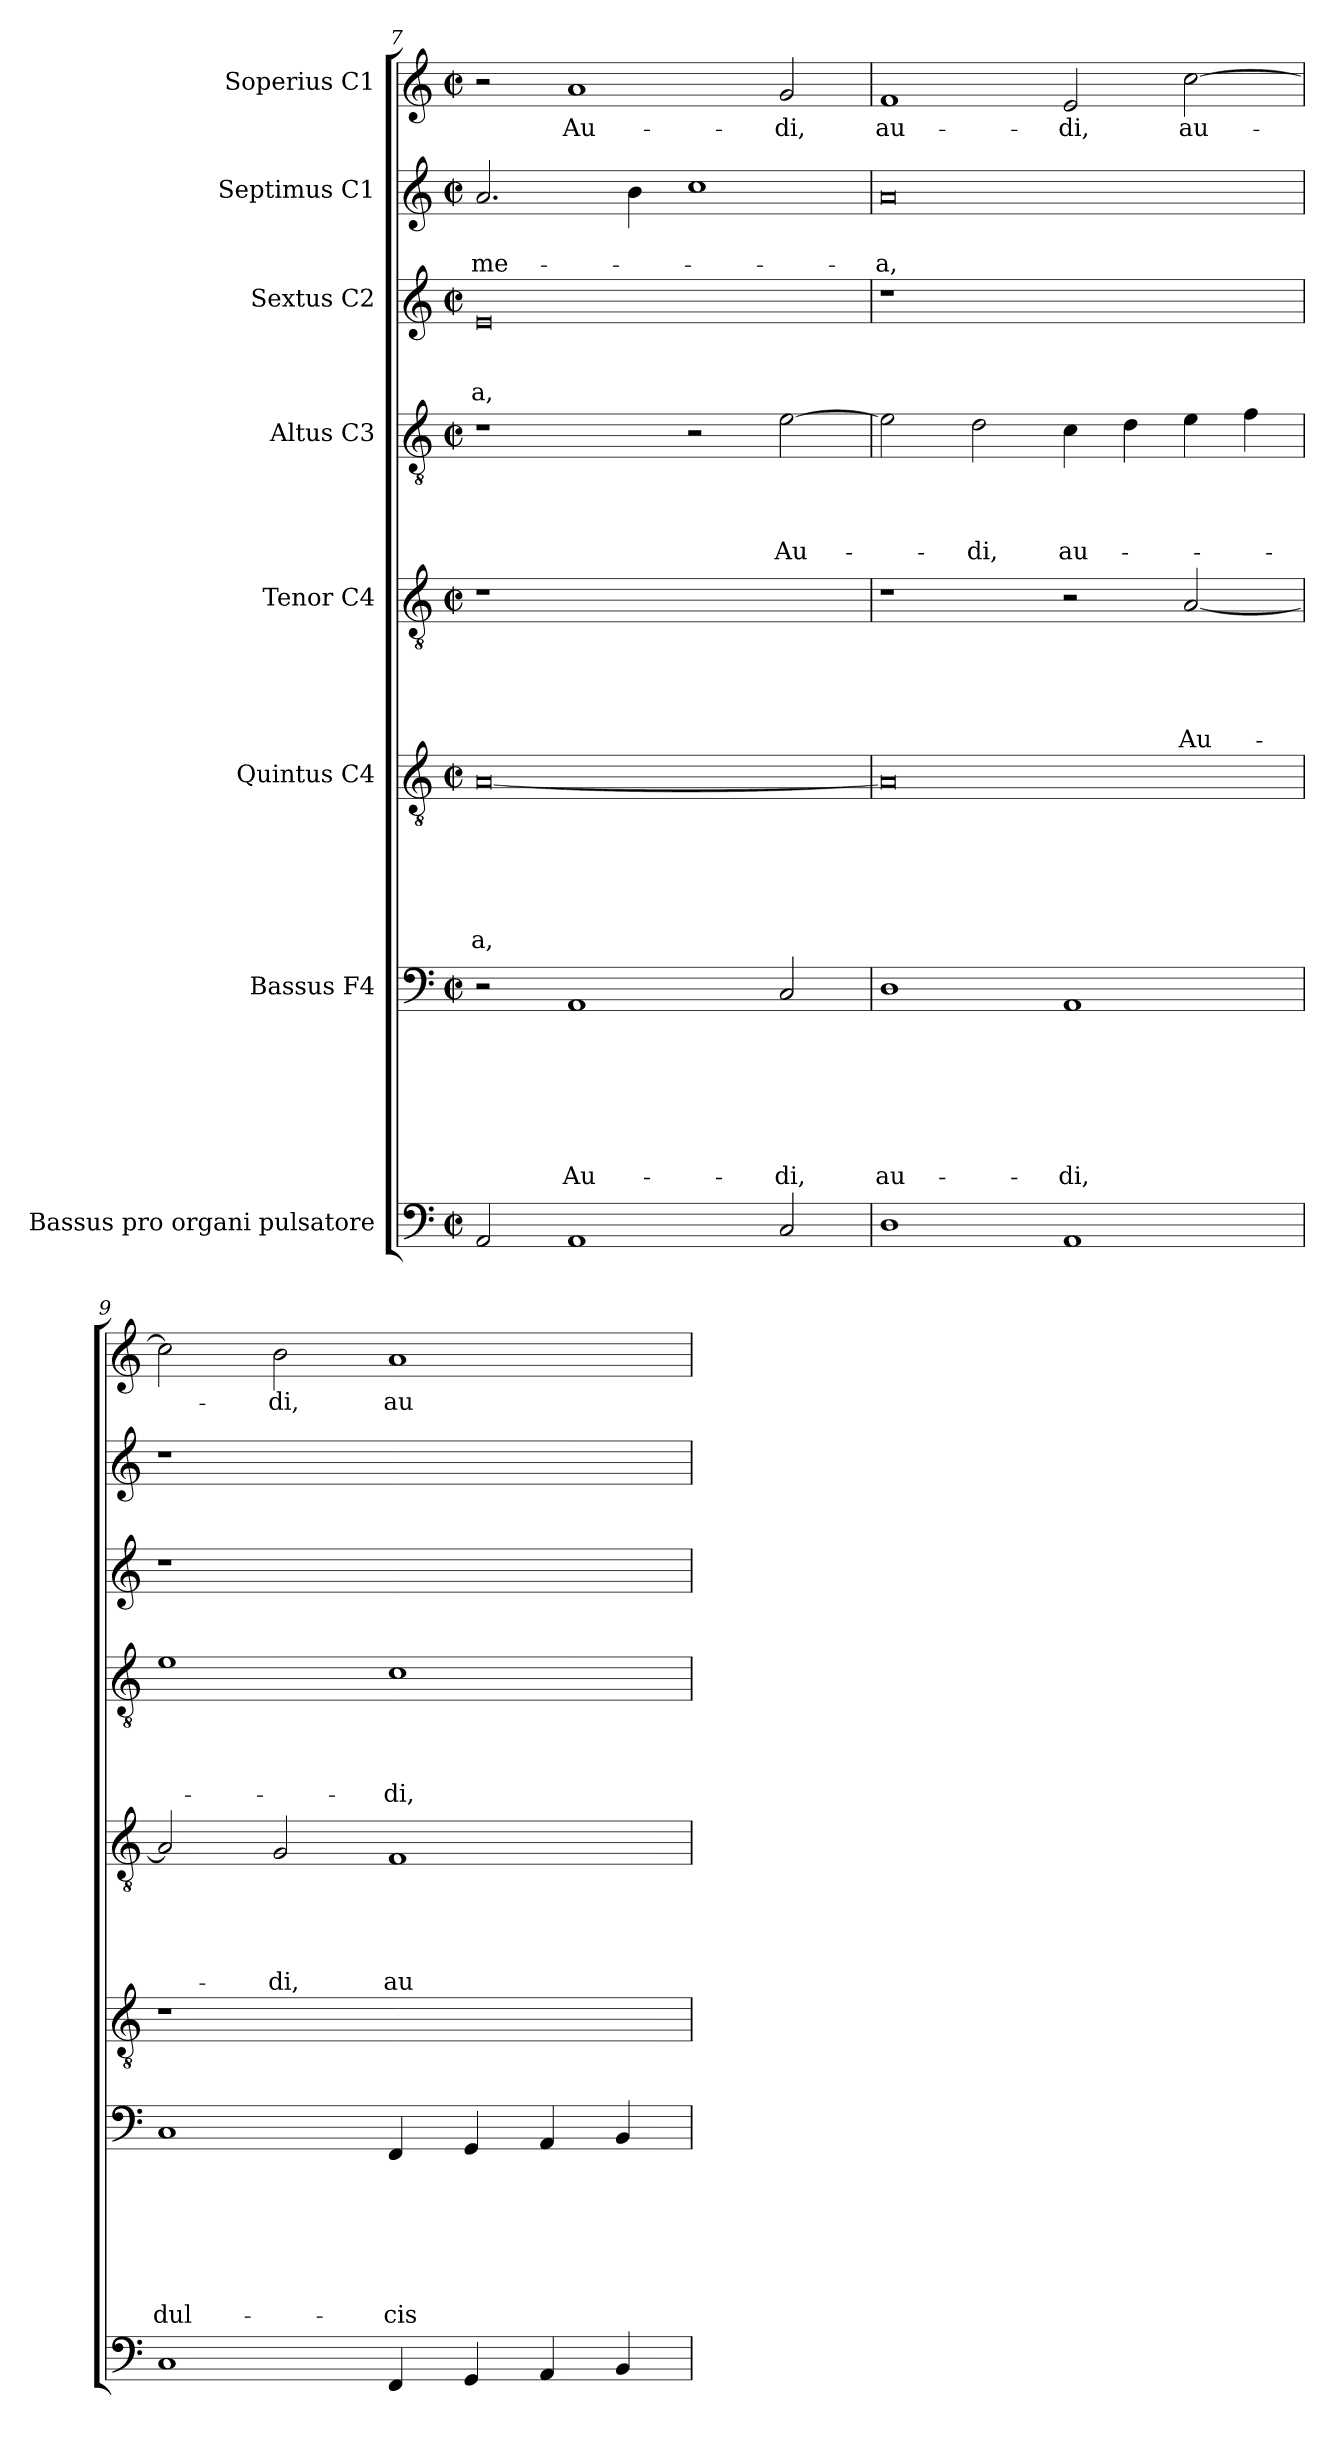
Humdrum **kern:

**kern	**kern	**text	**text	**text	**text	**text	**text	**text	**kern	**text	**text	**text	**text	**text	**text	**kern	**text	**text	**text	**text	**text	**kern	**text	**text	**text	**text	**kern	**text	**text	**text	**kern	**text	**text	**kern	**text
*part8	*part7	*part7	*part7	*part7	*part7	*part7	*part7	*part7	*part6	*part6	*part6	*part6	*part6	*part6	*part6	*part5	*part5	*part5	*part5	*part5	*part5	*part4	*part4	*part4	*part4	*part4	*part3	*part3	*part3	*part3	*part2	*part2	*part2	*part1	*part1
*staff8	*staff7	*staff7	*staff7	*staff7	*staff7	*staff7	*staff7	*staff7	*staff6	*staff6	*staff6	*staff6	*staff6	*staff6	*staff6	*staff5	*staff5	*staff5	*staff5	*staff5	*staff5	*staff4	*staff4	*staff4	*staff4	*staff4	*staff3	*staff3	*staff3	*staff3	*staff2	*staff2	*staff2	*staff1	*staff1
*I"Bassus pro organi pulsatore	*I"Bassus F4	*	*	*	*	*	*	*	*I"Quintus C4	*	*	*	*	*	*	*I"Tenor C4	*	*	*	*	*	*I"Altus C3	*	*	*	*	*I"Sextus C2	*	*	*	*I"Septimus C1	*	*	*I"Soperius C1	*
!!LO:LB:g=z
*clefF4	*clefF4	*	*	*	*	*	*	*	*clefGv2	*	*	*	*	*	*	*clefGv2	*	*	*	*	*	*clefGv2	*	*	*	*	*clefG2	*	*	*	*clefG2	*	*	*clefG2	*
*k[]	*k[]	*	*	*	*	*	*	*	*k[]	*	*	*	*	*	*	*k[]	*	*	*	*	*	*k[]	*	*	*	*	*k[]	*	*	*	*k[]	*	*	*k[]	*
*C:	*C:	*	*	*	*	*	*	*	*C:	*	*	*	*	*	*	*C:	*	*	*	*	*	*C:	*	*	*	*	*C:	*	*	*	*C:	*	*	*C:	*
*M2/2	*M2/2	*	*	*	*	*	*	*	*M2/2	*	*	*	*	*	*	*M2/2	*	*	*	*	*	*M2/2	*	*	*	*	*M2/2	*	*	*	*M2/2	*	*	*M2/2	*
*met(c|)	*met(c|)	*	*	*	*	*	*	*	*met(c|)	*	*	*	*	*	*	*met(c|)	*	*	*	*	*	*met(c|)	*	*	*	*	*met(c|)	*	*	*	*met(c|)	*	*	*met(c|)	*
=7	=7	=7	=7	=7	=7	=7	=7	=7	=7	=7	=7	=7	=7	=7	=7	=7	=7	=7	=7	=7	=7	=7	=7	=7	=7	=7	=7	=7	=7	=7	=7	=7	=7	=7	=7
2AA/	2r	.	.	.	.	.	.	.	[0A	.	.	.	.	.	-a,	1r	.	.	.	.	.	1r	.	.	.	.	0e	.	.	-a,	2.a/	.	me-	2r	.
1AA	1AA	.	.	.	.	.	.	Au-	.	.	.	.	.	.	.	.	.	.	.	.	.	.	.	.	.	.	.	.	.	.	.	.	.	1a	Au-
.	.	.	.	.	.	.	.	.	.	.	.	.	.	.	.	.	.	.	.	.	.	.	.	.	.	.	.	.	.	.	4b\	.	.	.	.
.	.	.	.	.	.	.	.	.	.	.	.	.	.	.	.	1ryy	.	.	.	.	.	2r	.	.	.	.	.	.	.	.	1cc	.	.	.	.
2C/	2C/	.	.	.	.	.	.	-di,	.	.	.	.	.	.	.	.	.	.	.	.	.	[2e\	.	.	.	Au-	.	.	.	.	.	.	.	2g/	-di,
=8	=8	=8	=8	=8	=8	=8	=8	=8	=8	=8	=8	=8	=8	=8	=8	=8	=8	=8	=8	=8	=8	=8	=8	=8	=8	=8	=8	=8	=8	=8	=8	=8	=8	=8	=8
1D	1D	.	.	.	.	.	.	au-	0A]	.	.	.	.	.	.	1r	.	.	.	.	.	2e\]	.	.	.	.	1r	.	.	.	0a	.	-a,	1f	au-
.	.	.	.	.	.	.	.	.	.	.	.	.	.	.	.	.	.	.	.	.	.	2d\	.	.	.	-di,	.	.	.	.	.	.	.	.	.
1AA	1AA	.	.	.	.	.	.	-di,	.	.	.	.	.	.	.	2r	.	.	.	.	.	4c\	.	.	.	au-	1ryy	.	.	.	.	.	.	2e/	-di,
.	.	.	.	.	.	.	.	.	.	.	.	.	.	.	.	.	.	.	.	.	.	4d\	.	.	.	.	.	.	.	.	.	.	.	.	.
.	.	.	.	.	.	.	.	.	.	.	.	.	.	.	.	[2A/	.	.	.	.	Au-	4e\	.	.	.	.	.	.	.	.	.	.	.	[2cc\	au-
.	.	.	.	.	.	.	.	.	.	.	.	.	.	.	.	.	.	.	.	.	.	4f\	.	.	.	.	.	.	.	.	.	.	.	.	.
=9	=9	=9	=9	=9	=9	=9	=9	=9	=9	=9	=9	=9	=9	=9	=9	=9	=9	=9	=9	=9	=9	=9	=9	=9	=9	=9	=9	=9	=9	=9	=9	=9	=9	=9	=9
1C	1C	.	.	.	.	.	.	dul-	1r	.	.	.	.	.	.	2A/]	.	.	.	.	.	1e	.	.	.	.	1r	.	.	.	1r	.	.	2cc\]	.
.	.	.	.	.	.	.	.	.	.	.	.	.	.	.	.	2G/	.	.	.	.	-di,	.	.	.	.	.	.	.	.	.	.	.	.	2b\	-di,
4FF/	4FF/	.	.	.	.	.	.	-cis	1ryy	.	.	.	.	.	.	1F	.	.	.	.	au-	1c	.	.	.	-di,	1ryy	.	.	.	1ryy	.	.	1a	au-
4GG/	4GG/	.	.	.	.	.	.	.	.	.	.	.	.	.	.	.	.	.	.	.	.	.	.	.	.	.	.	.	.	.	.	.	.	.	.
4AA/	4AA/	.	.	.	.	.	.	.	.	.	.	.	.	.	.	.	.	.	.	.	.	.	.	.	.	.	.	.	.	.	.	.	.	.	.
4BB/	4BB/	.	.	.	.	.	.	.	.	.	.	.	.	.	.	.	.	.	.	.	.	.	.	.	.	.	.	.	.	.	.	.	.	.	.
=	=	=	=	=	=	=	=	=	=	=	=	=	=	=	=	=	=	=	=	=	=	=	=	=	=	=	=	=	=	=	=	=	=	=	=
*-	*-	*-	*-	*-	*-	*-	*-	*-	*-	*-	*-	*-	*-	*-	*-	*-	*-	*-	*-	*-	*-	*-	*-	*-	*-	*-	*-	*-	*-	*-	*-	*-	*-	*-	*-
